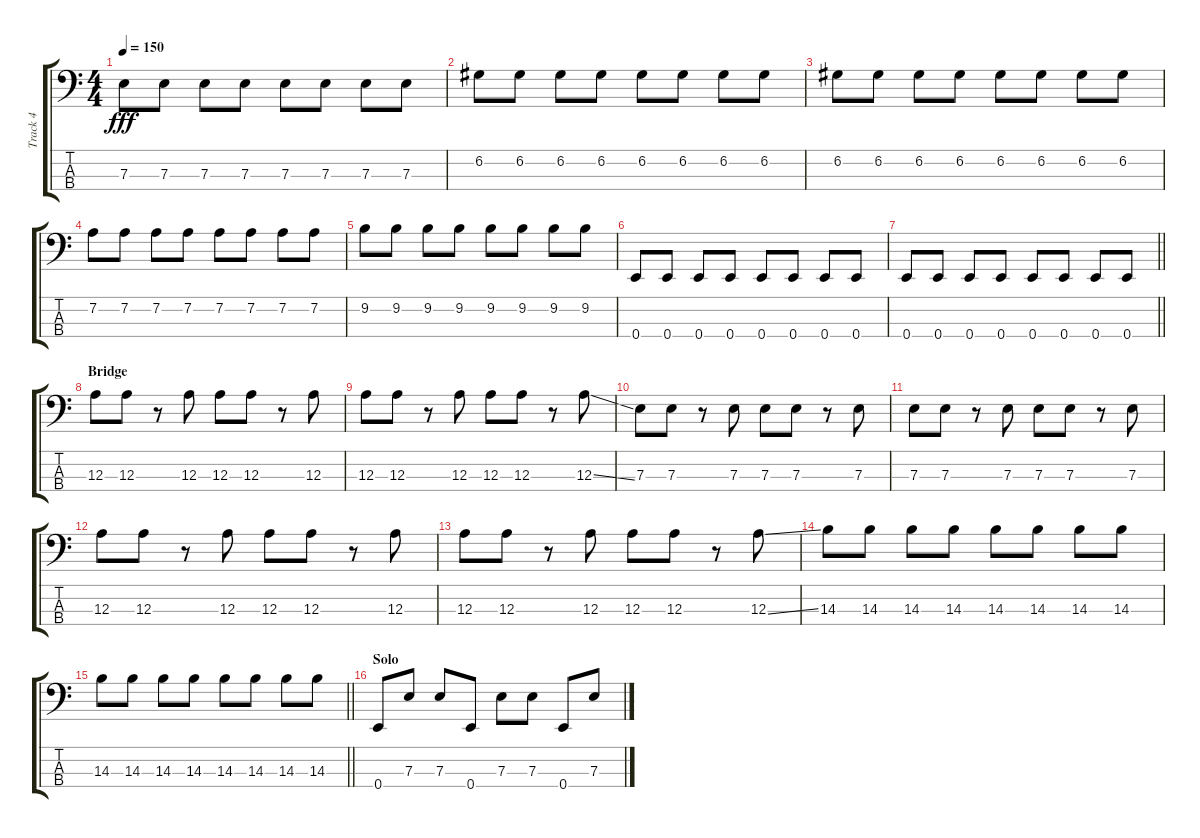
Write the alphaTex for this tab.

\track ("Track 4" "Track 4") {instrument electricbassfinger}
\staff {score tabs}
\tuning (G2 D2 A1 E1) {hide}
\ts (4 4)
\tempo 150
\clef f4
\ks c
7.3.8{dy fff} 7.3.8 7.3.8 7.3.8 7.3.8 7.3.8 7.3.8 7.3.8 |
6.2.8 6.2.8 6.2.8 6.2.8 6.2.8 6.2.8 6.2.8 6.2.8 |
6.2.8 6.2.8 6.2.8 6.2.8 6.2.8 6.2.8 6.2.8 6.2.8 |
7.2.8 7.2.8 7.2.8 7.2.8 7.2.8 7.2.8 7.2.8 7.2.8 |
9.2.8 9.2.8 9.2.8 9.2.8 9.2.8 9.2.8 9.2.8 9.2.8 |
0.4.8 0.4.8 0.4.8 0.4.8 0.4.8 0.4.8 0.4.8 0.4.8 |
\barLineRight lightlight
0.4.8 0.4.8 0.4.8 0.4.8 0.4.8 0.4.8 0.4.8 0.4.8 |
\section ("" "Bridge")
12.3.8 12.3.8 r.8 12.3.8 12.3.8 12.3.8 r.8 12.3.8 |
12.3.8 12.3.8 r.8 12.3.8 12.3.8 12.3.8 r.8 12.3{ss}.8 |
7.3.8 7.3.8 r.8 7.3.8 7.3.8 7.3.8 r.8 7.3.8 |
7.3.8 7.3.8 r.8 7.3.8 7.3.8 7.3.8 r.8 7.3.8 |
12.3.8 12.3.8 r.8 12.3.8 12.3.8 12.3.8 r.8 12.3.8 |
12.3.8 12.3.8 r.8 12.3.8 12.3.8 12.3.8 r.8 12.3{ss}.8 |
14.3.8 14.3.8 14.3.8 14.3.8 14.3.8 14.3.8 14.3.8 14.3.8 |
\barLineRight lightlight
14.3.8 14.3.8 14.3.8 14.3.8 14.3.8 14.3.8 14.3.8 14.3.8 |
\section ("" "Solo")
0.4.8 7.3.8 7.3.8 0.4.8 7.3.8 7.3.8 0.4.8 7.3.8
